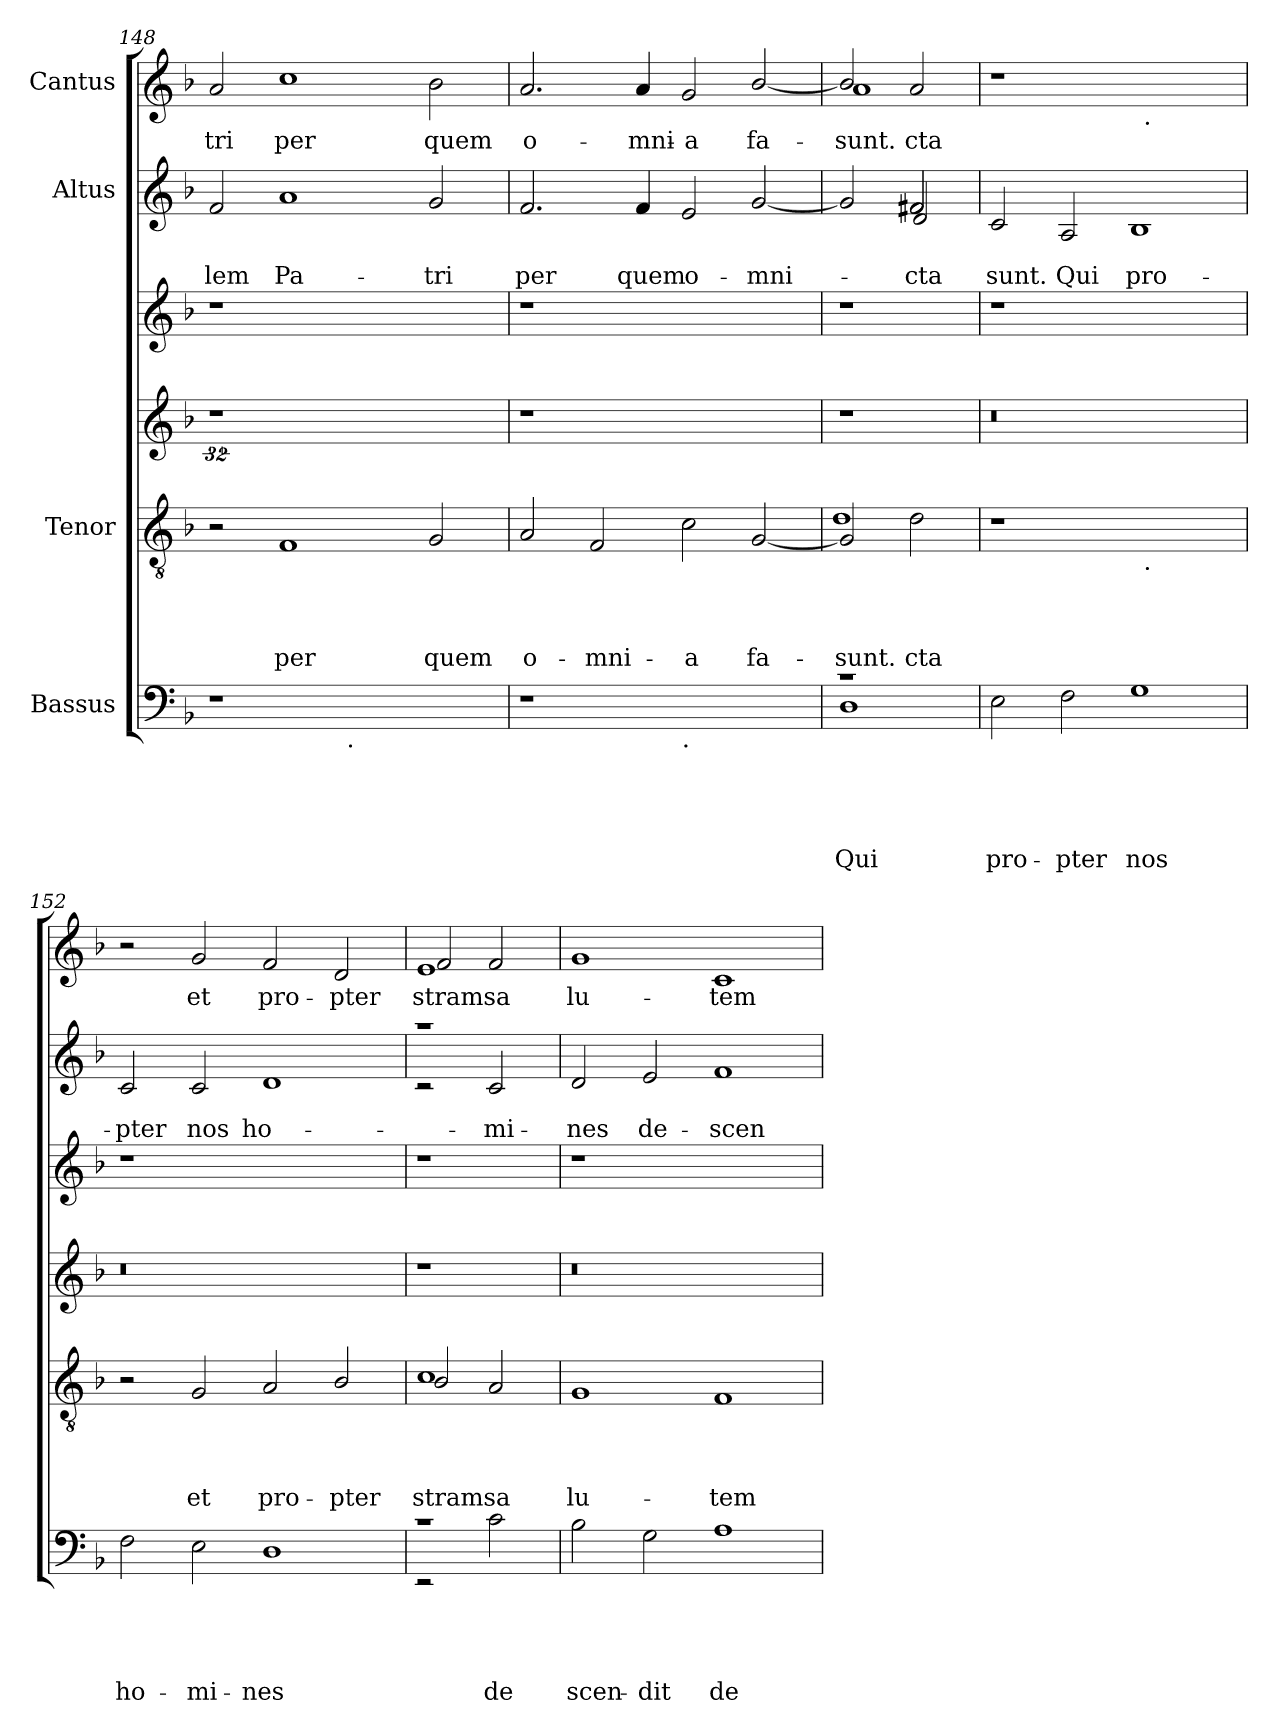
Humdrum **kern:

**kern	**text	**text	**text	**text	**text	**kern	**text	**text	**text	**text	**kern	**kern	**kern	**text	**text	**kern	**text
*part5	*part5	*part5	*part5	*part5	*part5	*part4	*part4	*part4	*part4	*part4	*part3	*part3	*part2	*part2	*part2	*part1	*part1
*staff6	*staff6	*staff6	*staff6	*staff6	*staff6	*staff5	*staff5	*staff5	*staff5	*staff5	*staff4	*staff3	*staff2	*staff2	*staff2	*staff1	*staff1
*I"Bassus	*	*	*	*	*	*I"Tenor	*	*	*	*	*	*	*I"Altus	*	*	*I"Cantus	*
*clefF4	*	*	*	*	*	*clefGv2	*	*	*	*	*clefG2	*clefG2	*clefG2	*	*	*clefG2	*
*k[b-]	*	*	*	*	*	*k[b-]	*	*	*	*	*k[b-]	*k[b-]	*k[b-]	*	*	*k[b-]	*
*F:	*	*	*	*	*	*F:	*	*	*	*	*F:	*F:	*F:	*	*	*F:	*
=148	=148	=148	=148	=148	=148	=148	=148	=148	=148	=148	=148	=148	=148	=148	=148	=148	=148
!	!	!	!	!	!	!	!	!	!	!	!	!	!	!	!LO:LY:b	!	!LO:LY:b
*^	*	*	*	*	*	*	*	*	*	*	*	*	*	*	*	*	*
1r	2ryy	.	.	.	.	.	2r	.	.	.	.	32%31r	1r	2f/	.	-lem	2a/	-tri
!	!	!	!	!	!	!	!	!	!	!	!LO:LY:b	!	!	!	!	!LO:LY:b	!	!LO:LY:b
.	4...ryy	.	.	.	.	.	1F	.	.	.	per	.	.	1a	.	Pa-	1cc	per
!	!LO:TX:b:t=.	!	!	!	!	!	!	!	!	!	!	!	!	!	!	!	!	!
.	1ryy	.	.	.	.	.	.	.	.	.	.	1ryy	.	.	.	.	.	.
1ryy	.	.	.	.	.	.	.	.	.	.	.	.	1ryy	.	.	.	.	.
!	!	!	!	!	!	!	!	!	!	!	!LO:LY:b	!	!	!	!	!LO:LY:b	!	!LO:LY:b
.	.	.	.	.	.	.	2G/	.	.	.	quem	.	.	2g/	.	-tri	2b-\	quem
.	32ryy	.	.	.	.	.	.	.	.	.	.	32ryy	.	.	.	.	.	.
=149!	=149!	=149!	=149!	=149!	=149!	=149!	=149!	=149!	=149!	=149!	=149!	=149!	=149!	=149!	=149!	=149!	=149!	=149!
!	!	!	!	!	!	!	!	!	!	!	!LO:LY:b	!	!	!	!	!LO:LY:b	!	!LO:LY:b
*v	*v	*	*	*	*	*	*	*	*	*	*	*	*	*	*	*	*	*
1r	.	.	.	.	.	2A/	.	.	.	o-	1r	1r	2.f/	.	per	2.a/	o-
!	!	!	!	!	!	!	!	!	!	!LO:LY:b	!	!	!	!	!	!	!
.	.	.	.	.	.	2F/	.	.	.	-mni-	.	.	.	.	.	.	.
!	!	!	!	!	!	!	!	!	!	!	!	!	!	!	!LO:LY:b	!	!LO:LY:b
.	.	.	.	.	.	.	.	.	.	.	.	.	4f/	.	quem	4a/	-mni-
!LO:TX:b:t=.	!	!	!	!	!	!	!	!	!	!	!	!	!	!	!	!	!
!	!	!	!	!	!	!	!	!	!	!LO:LY:b	!	!	!	!	!LO:LY:b:rj	!	!LO:LY:b:rj
1ryy	.	.	.	.	.	2c\	.	.	.	-a	1ryy	1ryy	2e/	.	o-	2g/	-a
!	!	!	!	!	!	!	!	!	!	!LO:LY:b	!	!	!	!	!LO:LY:b	!	!LO:LY:b
.	.	.	.	.	.	[<2G/	.	.	.	fa-	.	.	[<2g/	.	-mni-	[<2b-/	fa-
=150!	=150!	=150!	=150!	=150!	=150!	=150!	=150!	=150!	=150!	=150!	=150!	=150!	=150!	=150!	=150!	=150!	=150!
*^	*	*	*	*	*	*	*	*	*	*	*	*	*	*	*	*	*
!	!	!	!	!	!	!LO:LY:b	!	!	!	!	!LO:LY:b	!	!	!	!	!	!	!LO:LY:b
*	*	*	*	*	*	*	*^	*	*	*	*	*	*	*^	*	*	*^	*
*	*	*	*	*	*	*	*	*	*	*	*	*	*	*	*	*^	*	*	*	*	*
1rc	1D	.	.	.	.	Qui	2G/]	1d	.	.	.	sunt.	1r	1r	2g/]	2ryy	2ryy	.	.	2b-/]	1a	sunt.
!	!	!	!	!	!	!	!	!	!	!	!	!LO:LY:b	!	!	!	!	!	!	!LO:LY:b	!	!	!
!	!	!	!	!	!	!	!	!	!	!	!	!	!	!	!	!	!	!	!LO:LY:b	!	!	!
!	!	!	!	!	!	!	!	!	!	!	!	!	!	!	!	!	!	!	!LO:LY:b	!	!	!LO:LY:b
.	.	.	.	.	.	.	2d\	.	.	.	.	-cta	.	.	2f#X/	2f#/	2d/	.	-cta	2a/	.	-cta
*v	*v	*	*	*	*	*	*	*	*	*	*	*	*	*	*	*	*	*	*	*v	*v	*
*	*	*	*	*	*	*v	*v	*	*	*	*	*	*	*	*	*	*	*	*	*
!!LO:LB:g=z
=151!	=151!	=151!	=151!	=151!	=151!	=151!	=151!	=151!	=151!	=151!	=151!	=151!	=151!	=151!	=151!	=151!	=151!	=151!	=151!
!	!	!	!	!	!LO:LY:b	!	!	!	!	!	!	!	!	!	!	!	!LO:LY:b	!	!
*	*	*	*	*	*	*	*	*	*	*	*	*	*v	*v	*v	*	*	*	*
2E\	.	.	.	.	pro-	1r	.	.	.	.	0r	1r	2c/	.	sunt.	1r	.
!	!	!	!	!	!LO:LY:b:rj	!	!	!	!	!	!	!	!	!	!LO:LY:b:rj	!	!
2F\	.	.	.	.	-pter	.	.	.	.	.	.	.	2A/	.	Qui	.	.
!	!	!	!	!	!LO:LY:b	!	!	!	!	!	!	!	!	!	!LO:LY:b	!	!
1G	.	.	.	.	nos	32ryy	.	.	.	.	.	1ryy	1B-	.	pro-	32ryy	.
!	!	!	!	!	!	!	!	!	!	!	!	!	!	!	!	!LO:TX:b:t=.	!
!	!	!	!	!	!	!LO:TX:b:t=.	!	!	!	!	!	!	!	!	!	!	!
.	.	.	.	.	.	32%31ryy	.	.	.	.	.	.	.	.	.	32%31ryy	.
=152!	=152!	=152!	=152!	=152!	=152!	=152!	=152!	=152!	=152!	=152!	=152!	=152!	=152!	=152!	=152!	=152!	=152!
!	!	!	!	!	!LO:LY:b	!	!	!	!	!	!	!	!	!	!LO:LY:b	!	!
2F\	.	.	.	.	ho-	2r	.	.	.	.	0r	1r	2c/	.	-pter	2r	.
!	!	!	!	!	!LO:LY:b	!	!	!	!	!LO:LY:b	!	!	!	!	!LO:LY:b	!	!LO:LY:b
2E\	.	.	.	.	-mi-	2G/	.	.	.	et	.	.	2c/	.	nos	2g/	et
!	!	!	!	!	!LO:LY:b	!	!	!	!	!LO:LY:b	!	!	!	!	!LO:LY:b	!	!LO:LY:b
1D	.	.	.	.	-nes	2A/	.	.	.	pro-	.	1ryy	1d	.	ho-	2f/	pro-
!	!	!	!	!	!	!	!	!	!	!LO:LY:b:rj	!	!	!	!	!	!	!LO:LY:b:rj
.	.	.	.	.	.	2B-/	.	.	.	-pter	.	.	.	.	.	2d/	-pter
=153!	=153!	=153!	=153!	=153!	=153!	=153!	=153!	=153!	=153!	=153!	=153!	=153!	=153!	=153!	=153!	=153!	=153!
*^	*	*	*	*	*	*	*	*	*	*	*	*	*	*	*	*	*
!	!	!	!	!	!	!	!	!	!	!	!LO:LY:b	!	!	!	!	!	!	!
*	*	*	*	*	*	*	*^	*	*	*	*	*	*	*	*	*	*	*
!	!	!	!	!	!	!	!	!	!	!	!	!LO:LY:b	!	!	!	!	!	!	!LO:LY:b
*	*	*	*	*	*	*	*	*	*	*	*	*	*	*	*^	*	*	*^	*
!	!	!	!	!	!	!	!	!	!	!	!	!	!	!	!	!	!	!	!	!	!LO:LY:b
1rc	2rEE	.	.	.	.	.	1c	2B-/	.	.	.	-stram	1r	1r	1raa	2rc	.	.	1e	2f/	-stram
!	!	!	!	!	!	!LO:LY:b	!	!	!	!	!	!LO:LY:b	!	!	!	!	!	!LO:LY:b	!	!	!LO:LY:b
.	2c\	.	.	.	.	de-	.	2A/	.	.	.	sa-	.	.	.	2c/	.	-mi-	.	2f/	sa-
=154!	=154!	=154!	=154!	=154!	=154!	=154!	=154!	=154!	=154!	=154!	=154!	=154!	=154!	=154!	=154!	=154!	=154!	=154!	=154!	=154!	=154!
!	!	!	!	!	!	!LO:LY:b	!	!	!	!	!	!LO:LY:b	!	!	!	!	!	!LO:LY:b	!	!	!LO:LY:b
*v	*v	*	*	*	*	*	*	*	*	*	*	*	*	*	*v	*v	*	*	*v	*v	*
*	*	*	*	*	*	*v	*v	*	*	*	*	*	*	*	*	*	*	*
2B-\	.	.	.	.	-scen-	1G	.	.	.	-lu-	0r	1r	2d/	.	-nes	1g	-lu-
!	!	!	!	!	!LO:LY:b:rj	!	!	!	!	!	!	!	!	!	!LO:LY:b:rj	!	!
2G\	.	.	.	.	-dit	.	.	.	.	.	.	.	2e/	.	de-	.	.
!	!	!	!	!	!LO:LY:b	!	!	!	!	!LO:LY:b	!	!	!	!	!LO:LY:b	!	!LO:LY:b
1A	.	.	.	.	de	1F	.	.	.	-tem	.	1ryy	1f	.	-scen-	1c	-tem
=!	=!	=!	=!	=!	=!	=!	=!	=!	=!	=!	=!	=!	=!	=!	=!	=!	=!
*-	*-	*-	*-	*-	*-	*-	*-	*-	*-	*-	*-	*-	*-	*-	*-	*-	*-
